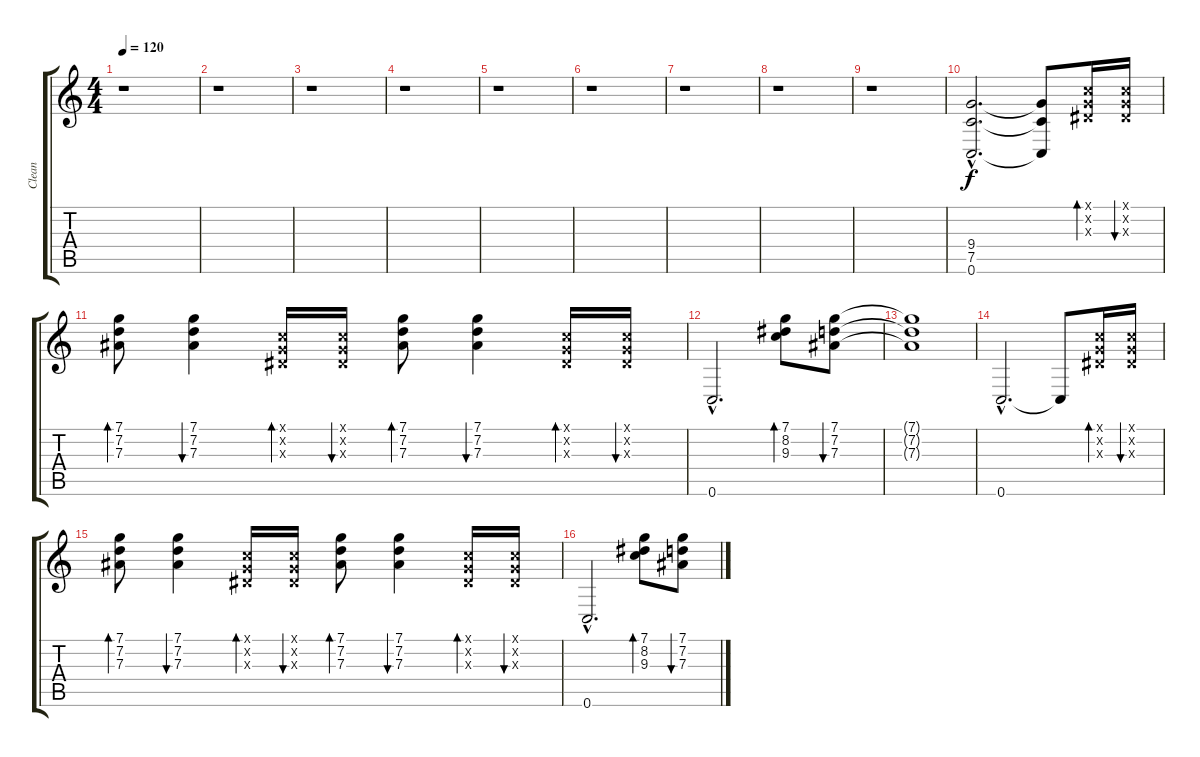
\track ("Clean" "Clean") {instrument acousticguitarsteel}
\staff {score tabs}
\tuning (C4 G3 Eb3 Bb2 F2 C2) {hide}
\ts (4 4)
\tempo 120
\clef g2
\ks c
r.1{dy f} |
r.1 |
r.1 |
r.1 |
r.1 |
r.1 |
r.1 |
r.1 |
r.1 |
(9.4{hac} 7.5{hac} 0.6{hac}).2{d} (9.4{t} 7.5{t} 0.6{t}).8 (0.1{x} 0.2{x} 0.3{x}).16{bd 30} (0.1{x} 0.2{x} 0.3{x}).16{bu 30} |
(7.1 7.2 7.3).8{bd 30} (7.1 7.2 7.3).4{bu 30} (0.1{x} 0.2{x} 0.3{x}).16{bd 30} (0.1{x} 0.2{x} 0.3{x}).16{bu 30} (7.1 7.2 7.3).8{bd 30} (7.1 7.2 7.3).4{bu 30} (0.1{x} 0.2{x} 0.3{x}).16{bd 30} (0.1{x} 0.2{x} 0.3{x}).16{bu 30} |
0.6{hac}.2{d} (7.1 8.2 9.3).8{bd 60} (7.1 7.2 7.3).8{bu 60} |
(7.1{t} 7.2{t} 7.3{t}).1 |
0.6{hac}.2{d} 0.6{t}.8 (0.1{x} 0.2{x} 0.3{x}).16{bd 60} (0.1{x} 0.2{x} 0.3{x}).16{bu 60} |
(7.1 7.2 7.3).8{bd 60} (7.1 7.2 7.3).4{bu 60} (0.1{x} 0.2{x} 0.3{x}).16{bd 60} (0.1{x} 0.2{x} 0.3{x}).16{bu 60} (7.1 7.2 7.3).8{bd 60} (7.1 7.2 7.3).4{bu 60} (0.1{x} 0.2{x} 0.3{x}).16{bd 60} (0.1{x} 0.2{x} 0.3{x}).16{bu 60} |
0.6{hac}.2{d} (7.1 8.2 9.3).8{bd 60} (7.1 7.2 7.3).8{bu 60}
